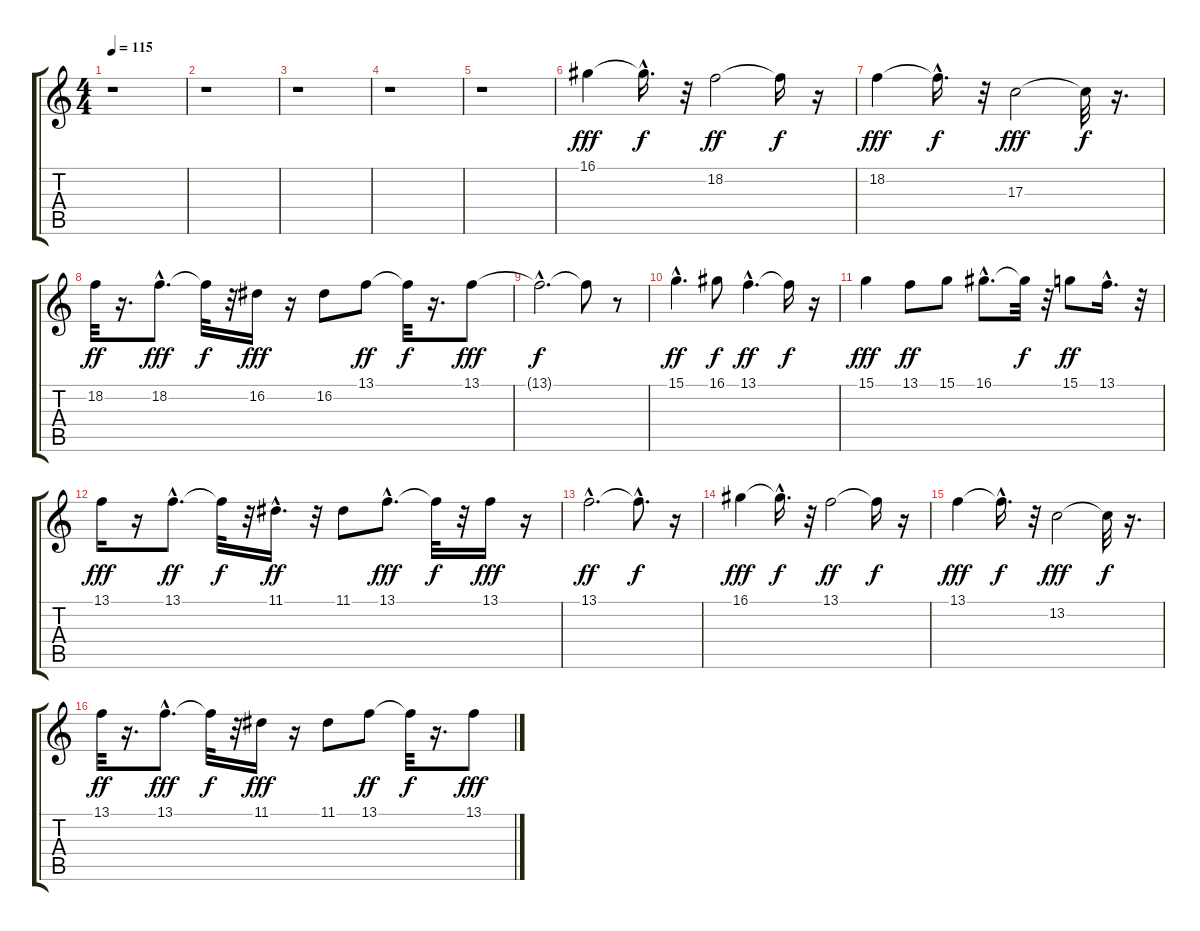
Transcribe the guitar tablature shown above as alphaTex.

\track "" {instrument flute}
\staff {score tabs}
\tuning (E4 B3 G3 D3 A2 E2) {hide}
\ts (4 4)
\tempo 115
\clef g2
\ks c
r.1{dy f} |
r.1 |
r.1 |
r.1 |
r.1 |
16.1.4{dy fff} 16.1{hac t}.16{d dy f} r.32 18.2.2{dy ff} 18.2{t}.16{dy f} r.16 |
18.2.4{dy fff} 18.2{hac t}.16{d dy f} r.32 17.3.2{dy fff} 17.3{t}.32{dy f} r.16{d} |
18.2.32{dy ff} r.16{d} 18.2{hac}.8{d dy fff} 18.2{t}.32{dy f} r.32 16.2.16{dy fff} r.16 16.2.8 13.1.8{dy ff} 13.1{t}.32{dy f} r.16{d} 13.1.8{dy fff} |
13.1{hac t}.2{d dy f} 13.1{t}.8 r.8 |
15.1{hac}.4{d dy ff} 16.1.8{dy f} 13.1{hac}.4{d dy ff} 13.1{t}.16{dy f} r.16 |
15.1.4{dy fff} 13.1.8{dy ff} 15.1.8 16.1{hac}.8{d} 16.1{t}.32{dy f} r.32 15.1.8{dy ff} 13.1{hac}.16{d} r.32 |
13.1.16{dy fff} r.16 13.1{hac}.8{d dy ff} 13.1{t}.32{dy f} r.32 11.1{hac}.16{d dy ff} r.32 11.1.8 13.1{hac}.8{d dy fff} 13.1{t}.32{dy f} r.32 13.1.16{dy fff} r.16 |
13.1{hac}.2{d dy ff} 13.1{hac t}.8{d dy f} r.16 |
16.1.4{dy fff} 16.1{hac t}.16{d dy f} r.32 13.1.2{dy ff} 13.1{t}.16{dy f} r.16 |
13.1.4{dy fff} 13.1{hac t}.16{d dy f} r.32 13.2.2{dy fff} 13.2{t}.32{dy f} r.16{d} |
13.1.32{dy ff} r.16{d} 13.1{hac}.8{d dy fff} 13.1{t}.32{dy f} r.32 11.1.16{dy fff} r.16 11.1.8 13.1.8{dy ff} 13.1{t}.32{dy f} r.16{d} 13.1.8{dy fff}
